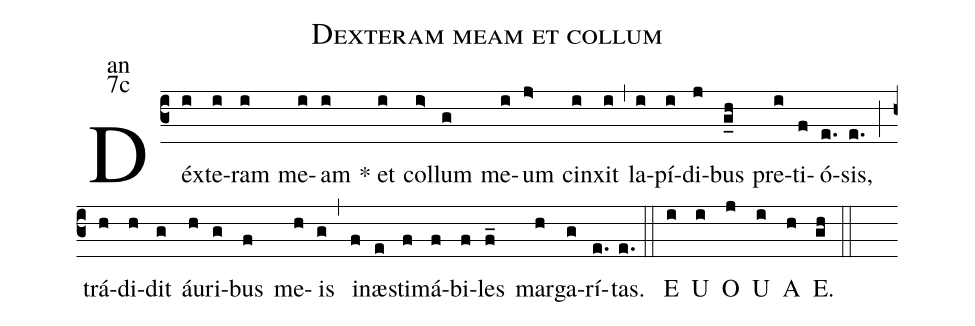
name:Dexteram meam et collum;
office-part:an;
mode:7c;
%%
(c3) Déx(i)te(i)ram(i) me(i)am(i) <sp>*</sp> et(i) col(i>)lum(g) me(i)um(j>) cin(i)xit(i) (,) la(i)pí(i)di(j)bus(g_h) pre(i)ti(f)ó(e.)sis,(e.) (;)
trá(h)di(h)dit(g) áu(h)ri(g)bus(f) me(h)is(g) (,)
in(f)æ(e)sti(f)má(f)bi(f)les(f_) mar(h)ga(g)rí(e.)tas.(e.) (::)
<eu>  E(i) U(i) O(j) U(i) A(h) E.(gh) </eu> (::)
